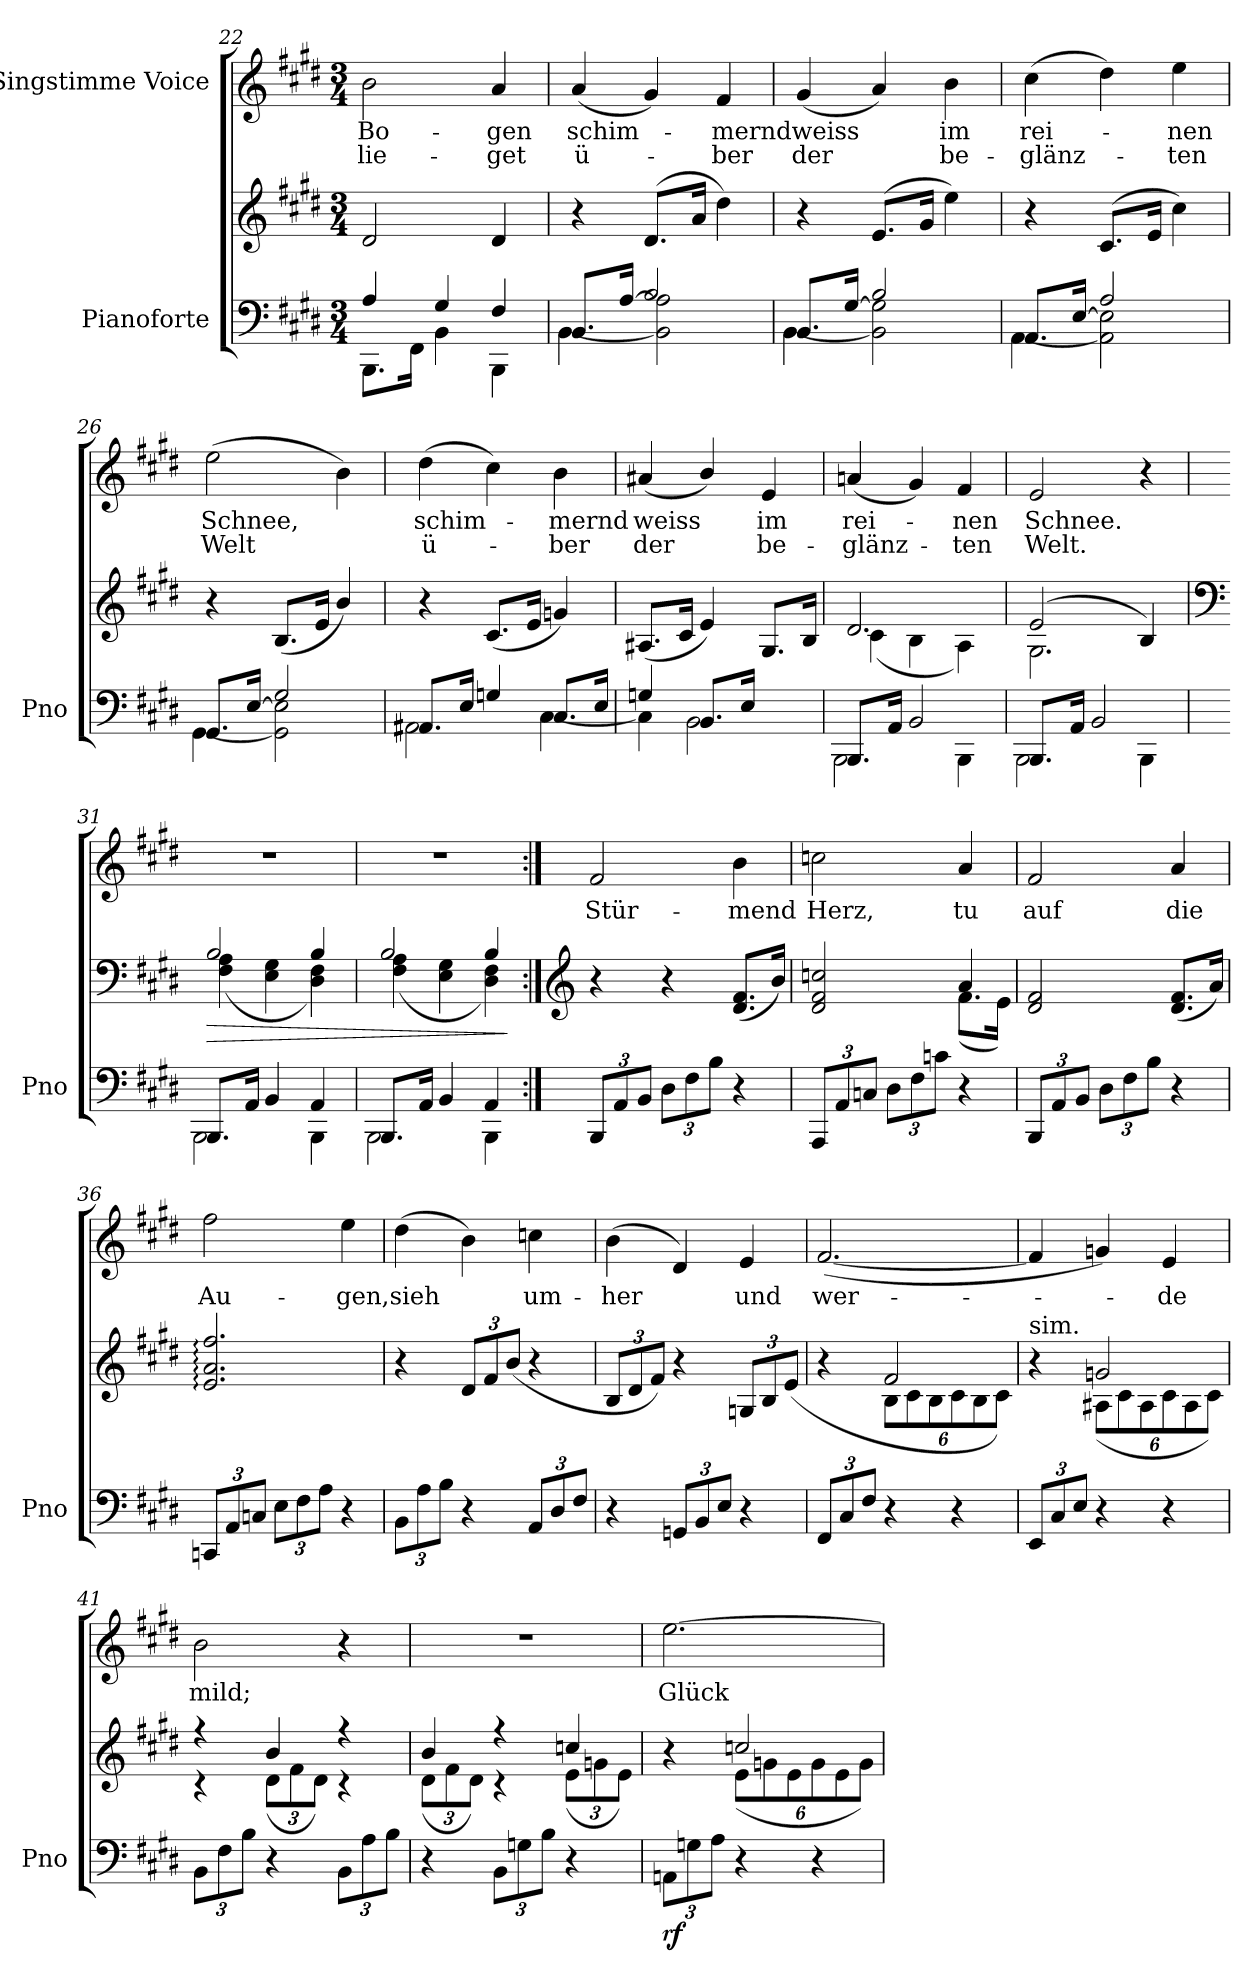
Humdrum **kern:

**kern	**kern	**dynam	**kern	**text	**text
*part2	*part2	*part2	*part1	*part1	*part1
*staff3	*staff2	*staff2/3	*staff1	*staff1	*staff1
*I"Pianoforte	*	*	*I"Singstimme Voice	*	*
*I'Pno	*	*	*	*	*
*clefF4	*clefG2	*	*clefG2	*	*
*k[f#c#g#d#]	*k[f#c#g#d#]	*	*k[f#c#g#d#]	*	*
*M3/4	*M3/4	*	*M3/4	*	*
=22	=22	=22	=22	=22	=22
*^	*	*	*	*	*
4A/	8.BBB\L	2d#/	.	2b\	Bo-	lie-
.	16FF#\Jk	.	.	.	.	.
4G#/	4BB\	.	.	.	.	.
4F#/	4BBB\	4d#/	.	4a/	-gen	-get
=23	=23	=23	=23	=23	=23	=23
8.BB/L	[4BB\	4r	.	(4a/	schim-	ü-
[<16A/Jk	.	.	.	.	.	.
2B/	2BB\] 2A\]	(8.d#/L	.	4g#/)	.	.
.	.	16a/Jk	.	.	.	.
.	.	4dd#\)	.	4f#/	-mernd	-ber
=24	=24	=24	=24	=24	=24	=24
8.BB/L	[4BB\	4r	.	(4g#/	weiss	der
[<16G#/Jk	.	.	.	.	.	.
2B/	2BB\] 2G#\]	(8.e/L	.	4a/)	.	.
.	.	16g#/Jk	.	.	.	.
.	.	4ee\)	.	4b\	im	be-
=25	=25	=25	=25	=25	=25	=25
8.AA/L	[4AA\	4r	.	(4cc#\	rei-	-glänz-
[<16E/Jk	.	.	.	.	.	.
2A/	2AA\] 2E\]	(8.c#/L	.	4dd#\)	.	.
.	.	16e/Jk	.	.	.	.
.	.	4cc#\)	.	4ee\	-nen	-ten
=26	=26	=26	=26	=26	=26	=26
8.GG#/L	[4GG#\	4r	.	(2ee\	Schnee,	Welt
[<16E/Jk	.	.	.	.	.	.
2G#/	2GG#\] 2E\]	(>8.B/L	.	.	.	.
.	.	16e/Jk	.	.	.	.
.	.	4b/)	.	4b\)	.	.
=27	=27	=27	=27	=27	=27	=27
8.AA#X/L	2AA#\	4r	.	(4dd#\	schim-	ü-
16E/Jk	.	.	.	.	.	.
4Gn/	.	(>8.c#/L	.	4cc#\)	.	.
.	.	16e/Jk	.	.	.	.
8.C#/L	[4C#\	4gn/)	.	4b\	-mernd	-ber
16E/Jk	.	.	.	.	.	.
=28	=28	=28	=28	=28	=28	=28
*	*	*^	*	*	*	*
4Gn/	4C#\]	(>8.A#X/L	2ryy	.	(4a#X/	weiss	der
.	.	16c#/Jk	.	.	.	.	.
(8.BB/L	2BB\	4e/)	.	.	4b/)	.	.
16E/Jk	.	.	.	.	.	.	.
4ryy	.	4ryy	8.G#/L	.	4e/	im	be-
.	.	.	16B/Jk)	.	.	.	.
=29	=29	=29	=29	=29	=29	=29	=29
8.BBB/L	2BBB\	2.d#/	(4c#\	.	(4an/	rei-	-glänz-
16AA/Jk	.	.	.	.	.	.	.
2BB/	.	.	4B\	.	4g#/)	.	.
.	4BBB\	.	4A\)	.	4f#/	-nen	-ten
=30	=30	=30	=30	=30	=30	=30	=30
8.BBB/L	2BBB\	(2e/	2.G#\	.	2e/	Schnee.	Welt.
16AA/Jk	.	.	.	.	.	.	.
2BB/	.	.	.	.	.	.	.
.	4BBB\	4B/)	.	.	4r	.	.
=31	=31	=31	=31	=31	=31	=31	=31
*	*	*clefF4	*	*	*	*	*
!	!	!	!	!LO:HP:b	!	!	!
8.BBB/L	2BBB\	2B/	(4F#\ 4A\	>	2.r	.	.
16AA/Jk	.	.	.	.	.	.	.
4BB/	.	.	4E\ 4G#\	.	.	.	.
4AA/	4BBB\	4B/	4D#\ 4F#\)	.	.	.	.
=32	=32	=32	=32	=32	=32	=32	=32
8.BBB/L	2BBB\	2B/	(4F#\ 4A\	.	2.r	.	.
16AA/Jk	.	.	.	.	.	.	.
4BB/	.	.	4E\ 4G#\	.	.	.	.
4AA/	4BBB\	4B/	4D#\ 4F#\)	.	.	.	.
*v	*v	*	*	*	*	*	*
*	*v	*v	*	*	*	*
.	.	]	.	.	.
=33:|!	=33:|!	=33:|!	=33:|!	=33:|!	=33:|!
*	*clefG2	*	*	*	*
12BBB/L	4r	.	2f#/	Stür-	.
12AA/	.	.	.	.	.
12BB/J	.	.	.	.	.
12D#\L	4r	.	.	.	.
12F#\	.	.	.	.	.
12B\J	.	.	.	.	.
4r	(8.d#/ 8.f#/L	.	4b\	-mend	.
.	16b/Jk)	.	.	.	.
=34	=34	=34	=34	=34	=34
*	*^	*	*	*	*
12AAA/L	2d#/ 2f#/ 2ccn/	2ryy	.	2ccn\	Herz,	.
12AA/	.	.	.	.	.	.
12Cn/J	.	.	.	.	.	.
12D#\L	.	.	.	.	.	.
12F#\	.	.	.	.	.	.
12cn\J	.	.	.	.	.	.
4r	4a/	(8.f#\L	.	4a/	tu	.
.	.	16e\Jk)	.	.	.	.
*	*v	*v	*	*	*	*
=35	=35	=35	=35	=35	=35
*Xbrackettup	*	*	*	*	*
12BBB/L	2d#/ 2f#/	.	2f#/	auf	.
12AA/	.	.	.	.	.
12BB/J	.	.	.	.	.
12D#\L	.	.	.	.	.
12F#\	.	.	.	.	.
12B\J	.	.	.	.	.
4r	(>8.d#/ 8.f#/L	.	4a/	die	.
.	16a/Jk)	.	.	.	.
=36	=36	=36	=36	=36	=36
12CCn/L	2.e/: 2.a/: 2.ff#/:	.	2ff#\	Au-	.
12AA/	.	.	.	.	.
12Cn/J	.	.	.	.	.
12E\L	.	.	.	.	.
12F#\	.	.	.	.	.
12A\J	.	.	.	.	.
4r	.	.	4ee\	-gen,	.
=37	=37	=37	=37	=37	=37
(>12BB\L	4r	.	(4dd#\	sieh	.
12A\	.	.	.	.	.
12B\J	.	.	.	.	.
*	*Xbrackettup	*	*	*	*
4r	12d#/L	.	4b\)	.	.
.	12f#/	.	.	.	.
.	(12b/J	.	.	.	.
12AA/L	4r	.	4ccn\	um-	.
12D#/	.	.	.	.	.
12F#/J	.	.	.	.	.
=38	=38	=38	=38	=38	=38
4r	12B/L	.	(4b\	-her	.
.	12d#/	.	.	.	.
.	12f#/J)	.	.	.	.
(>12GGn/L	4r	.	4d#/)	.	.
12BB/	.	.	.	.	.
12E/J	.	.	.	.	.
4r	12Gn/L	.	4e/	und	.
.	12B/	.	.	.	.
.	(12e/J	.	.	.	.
=39	=39	=39	=39	=39	=39
*	*^	*	*	*	*
12FF#/L	4r	4ryy	.	(<[2.f#/	wer-	.
12C#/	.	.	.	.	.	.
12F#/J	.	.	.	.	.	.
4r	2f#/	12B\L	.	.	.	.
.	.	12c#\	.	.	.	.
.	.	12B\	.	.	.	.
4r	.	12c#\	.	.	.	.
.	.	12B\	.	.	.	.
.	.	12c#\J)	.	.	.	.
=40	=40	=40	=40	=40	=40	=40
!	!LO:TX:a:t=sim.	!	!	!	!	!
12EE/L	4r	4ryy	.	4f#/]	.	.
12C#/	.	.	.	.	.	.
12E/J	.	.	.	.	.	.
4r	2gn/	(12A#X\L	.	4gn/)	.	.
.	.	12c#\	.	.	.	.
.	.	12A#\	.	.	.	.
4r	.	12c#\	.	4e/	-de	.
.	.	12A#\	.	.	.	.
.	.	12c#\J)	.	.	.	.
=41	=41	=41	=41	=41	=41	=41
12BB\L	4r	4r	.	2b\	mild;	.
12F#\	.	.	.	.	.	.
12B\J	.	.	.	.	.	.
4r	4b/	(12d#\L	.	.	.	.
.	.	12f#\	.	.	.	.
.	.	12d#\J)	.	.	.	.
12BB\L	4r	4r	.	4r	.	.
12A\	.	.	.	.	.	.
12B\J	.	.	.	.	.	.
=42	=42	=42	=42	=42	=42	=42
4r	4b/	(12d#\L	.	2.r	.	.
.	.	12f#\	.	.	.	.
.	.	12d#\J)	.	.	.	.
12BB\L	4r	4r	.	.	.	.
12Gn\	.	.	.	.	.	.
12B\J	.	.	.	.	.	.
4r	4ccn/	(12e\L	.	.	.	.
.	.	12gn\	.	.	.	.
.	.	12e\J)	.	.	.	.
=43	=43	=43	=43	=43	=43	=43
!	!	!	!LO:DY:b=2	!	!	!
12AAn\L	4r	4ryy	rf	[2.ee\	Glück	.
12Gn\	.	.	.	.	.	.
12A\J	.	.	.	.	.	.
4r	2ccn/	(12e\L	.	.	.	.
.	.	12gn\	.	.	.	.
.	.	12e\	.	.	.	.
4r	.	12g\	.	.	.	.
.	.	12e\	.	.	.	.
.	.	12g\J)	.	.	.	.
*	*v	*v	*	*	*	*
=	=	=	=	=	=
*-	*-	*-	*-	*-	*-
